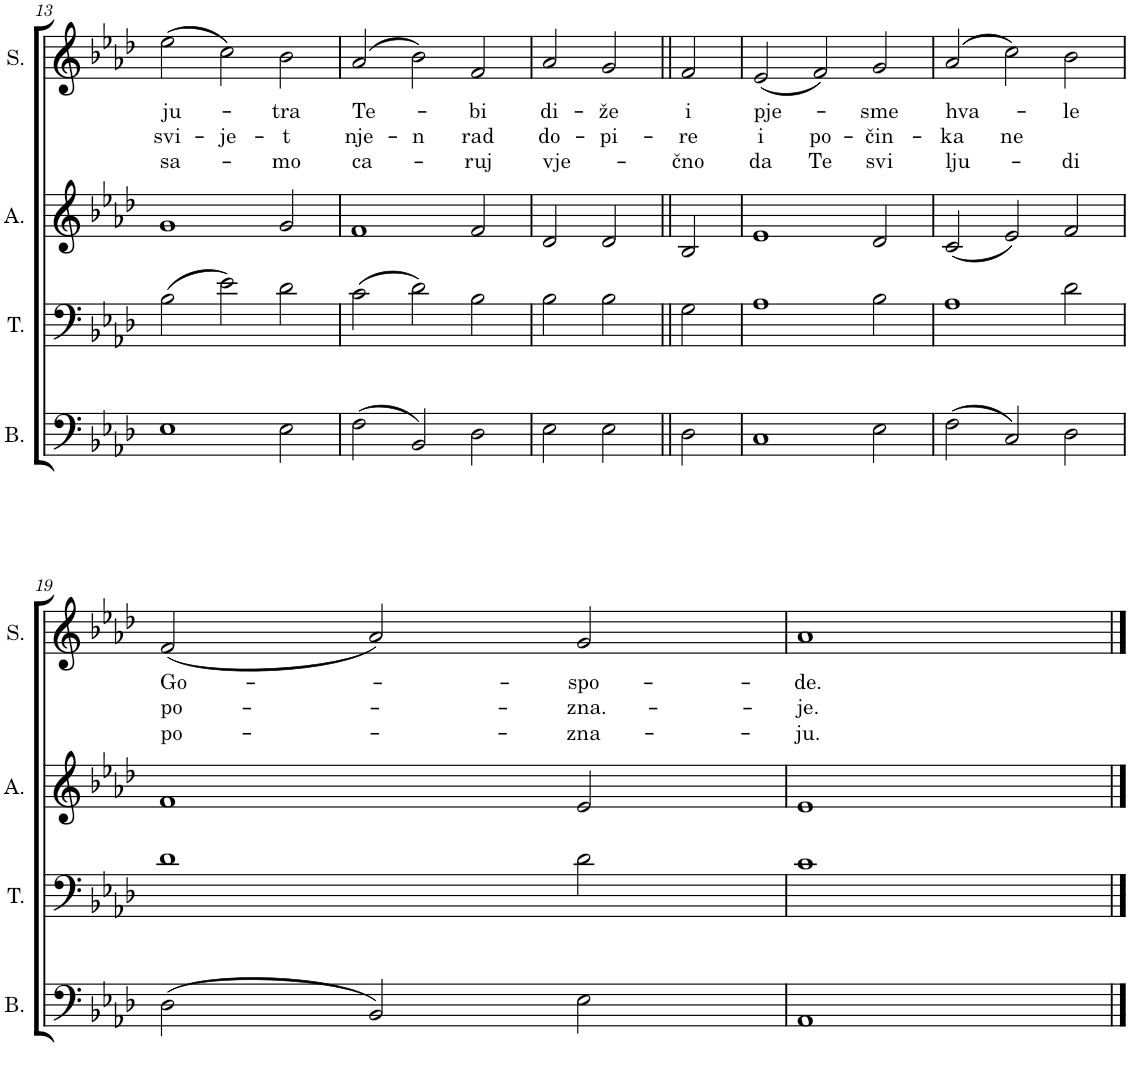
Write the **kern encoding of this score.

**kern	**kern	**kern	**kern	**text	**text	**text
*part4	*part3	*part2	*part1	*part1	*part1	*part1
*staff4	*staff3	*staff2	*staff1	*staff1	*staff1	*staff1
*I"Bass	*I"Tenor	*I"Alto	*I"Soprano	*	*	*
*I'B.	*I'T.	*I'A.	*I'S.	*	*	*
!!LO:PB:g=z
*clefF4	*clefF4	*clefG2	*clefG2	*	*	*
*k[b-e-a-d-]	*k[b-e-a-d-]	*k[b-e-a-d-]	*k[b-e-a-d-]	*	*	*
*M3/2	*M3/2	*M3/2	*M3/2	*	*	*
=13	=13	=13	=13	=13	=13	=13
!	!	!	!	!LO:LY:b	!LO:LY:b	!LO:LY:b
1E-	(2B-\	1g	(2ee-\	ju-	svi-	sa-
!	!	!	!	!	!LO:LY:b	!
.	2e-\)	.	2cc\)	.	-je-	.
!	!	!	!	!LO:LY:b	!LO:LY:b	!LO:LY:b
2E-\	2d-\	2g/	2b-\	-tra	-t	-mo
=14	=14	=14	=14	=14	=14	=14
!	!	!	!	!LO:LY:b	!LO:LY:b	!LO:LY:b
(2F\	(2c\	1f	(2a-/	Te-	nje-	ca-
!	!	!	!	!	!LO:LY:b	!
2BB-/)	2d-\)	.	2b-\)	.	n	.
!	!	!	!	!LO:LY:b	!LO:LY:b	!LO:LY:b
2D-\	2B-\	2f/	2f/	-bi	rad	-ruj
=15	=15	=15	=15	=15	=15	=15
!	!	!	!	!LO:LY:b	!LO:LY:b	!LO:LY:b
2E-\	2B-\	2d-/	2a-/	di-	do-	vje-
!	!	!	!	!LO:LY:b	!LO:LY:b	!
2E-\	2B-\	2d-/	2g/	-že	-pi-	.
=16||	=16||	=16||	=16||	=16||	=16||	=16||
!	!	!	!	!LO:LY:b	!LO:LY:b	!LO:LY:b
2D-\	2G\	2B-/	2f/	i	-re	-čno
=17	=17	=17	=17	=17	=17	=17
!	!	!	!	!LO:LY:b	!LO:LY:b	!LO:LY:b
1C	1A-	1e-	(2e-/	pje-	i	da
!	!	!	!	!	!LO:LY:b	!LO:LY:b
.	.	.	2f/)	.	po-	Te
!	!	!	!	!LO:LY:b	!LO:LY:b	!LO:LY:b
2E-\	2B-\	2d-/	2g/	-sme	-čin-	svi
=18	=18	=18	=18	=18	=18	=18
!	!	!	!	!LO:LY:b	!LO:LY:b	!LO:LY:b
(2F\	1A-	(2c/	(2a-/	hva-	-ka	lju-
!	!	!	!	!	!LO:LY:b	!
2C/)	.	2e-/)	2cc\)	.	ne	.
!	!	!	!	!LO:LY:b	!	!LO:LY:b
2D-\	2d-\	2f/	2b-\	-le	.	-di
!!LO:LB:g=z
=19	=19	=19	=19	=19	=19	=19
!	!	!	!	!LO:LY:b	!LO:LY:b	!LO:LY:b
(2D-\	1d-	1f	(2f/	Go-	po-	po-
2BB-/)	.	.	2a-/)	.	.	.
!	!	!	!	!LO:LY:b	!LO:LY:b	!LO:LY:b
2E-\	2d-\	2e-/	2g/	-spo-	-zna.-	-zna-
=20	=20	=20	=20	=20	=20	=20
!	!	!	!	!LO:LY:b	!LO:LY:b	!LO:LY:b
1AA-	1c	1e-	1a-	-de.	-je.	-ju.
==	==	==	==	==	==	==
*-	*-	*-	*-	*-	*-	*-
